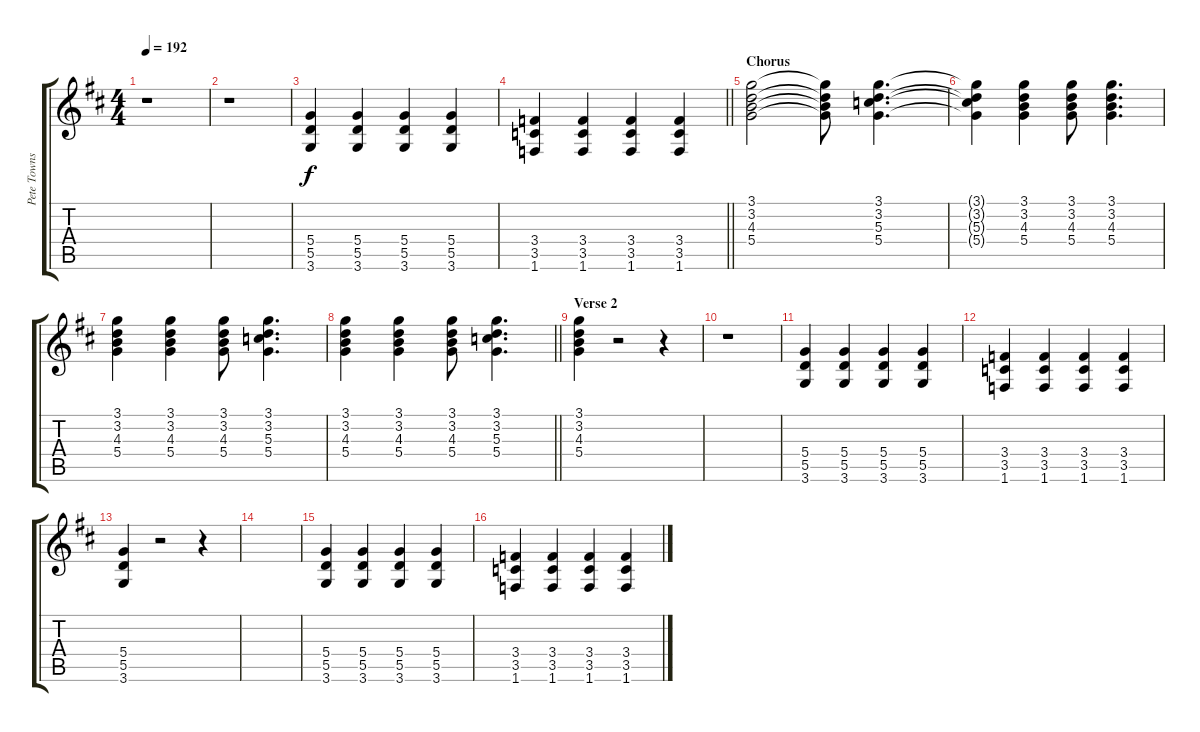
\track ("Pete Townshed - Guitar" "Pete Towns") {instrument overdrivenguitar}
\staff {score tabs}
\tuning (E4 B3 G3 D3 A2 E2) {hide}
\ts (4 4)
\tempo 192
\clef g2
\ks d
r.1{dy f} |
r.1 |
(5.4 5.5 3.6).4 (5.4 5.5 3.6).4 (5.4 5.5 3.6).4 (5.4 5.5 3.6).4 |
\barLineRight lightlight
(3.4 3.5 1.6).4 (3.4 3.5 1.6).4 (3.4 3.5 1.6).4 (3.4 3.5 1.6).4 |
\section ("" "Chorus")
(3.1 3.2 4.3 5.4).2 (3.1{t} 3.2{t} 4.3{t} 5.4{t}).8 (3.1 3.2 5.3 5.4).4{d} |
(3.1{t} 3.2{t} 5.3{t} 5.4{t}).4 (3.1 3.2 4.3 5.4).4 (3.1 3.2 4.3 5.4).8 (3.1 3.2 4.3 5.4).4{d} |
(3.1 3.2 4.3 5.4).4 (3.1 3.2 4.3 5.4).4 (3.1 3.2 4.3 5.4).8 (3.1 3.2 5.3 5.4).4{d} |
\barLineRight lightlight
(3.1 3.2 4.3 5.4).4 (3.1 3.2 4.3 5.4).4 (3.1 3.2 4.3 5.4).8 (3.1 3.2 5.3 5.4).4{d} |
\section ("" "Verse 2")
(3.1 3.2 4.3 5.4).4 r.2 r.4 |
r.1 |
(5.4 5.5 3.6).4 (5.4 5.5 3.6).4 (5.4 5.5 3.6).4 (5.4 5.5 3.6).4 |
(3.4 3.5 1.6).4 (3.4 3.5 1.6).4 (3.4 3.5 1.6).4 (3.4 3.5 1.6).4 |
(5.4 5.5 3.6).4 r.2 r.4 |
|
(5.4 5.5 3.6).4 (5.4 5.5 3.6).4 (5.4 5.5 3.6).4 (5.4 5.5 3.6).4 |
(3.4 3.5 1.6).4 (3.4 3.5 1.6).4 (3.4 3.5 1.6).4 (3.4 3.5 1.6).4
